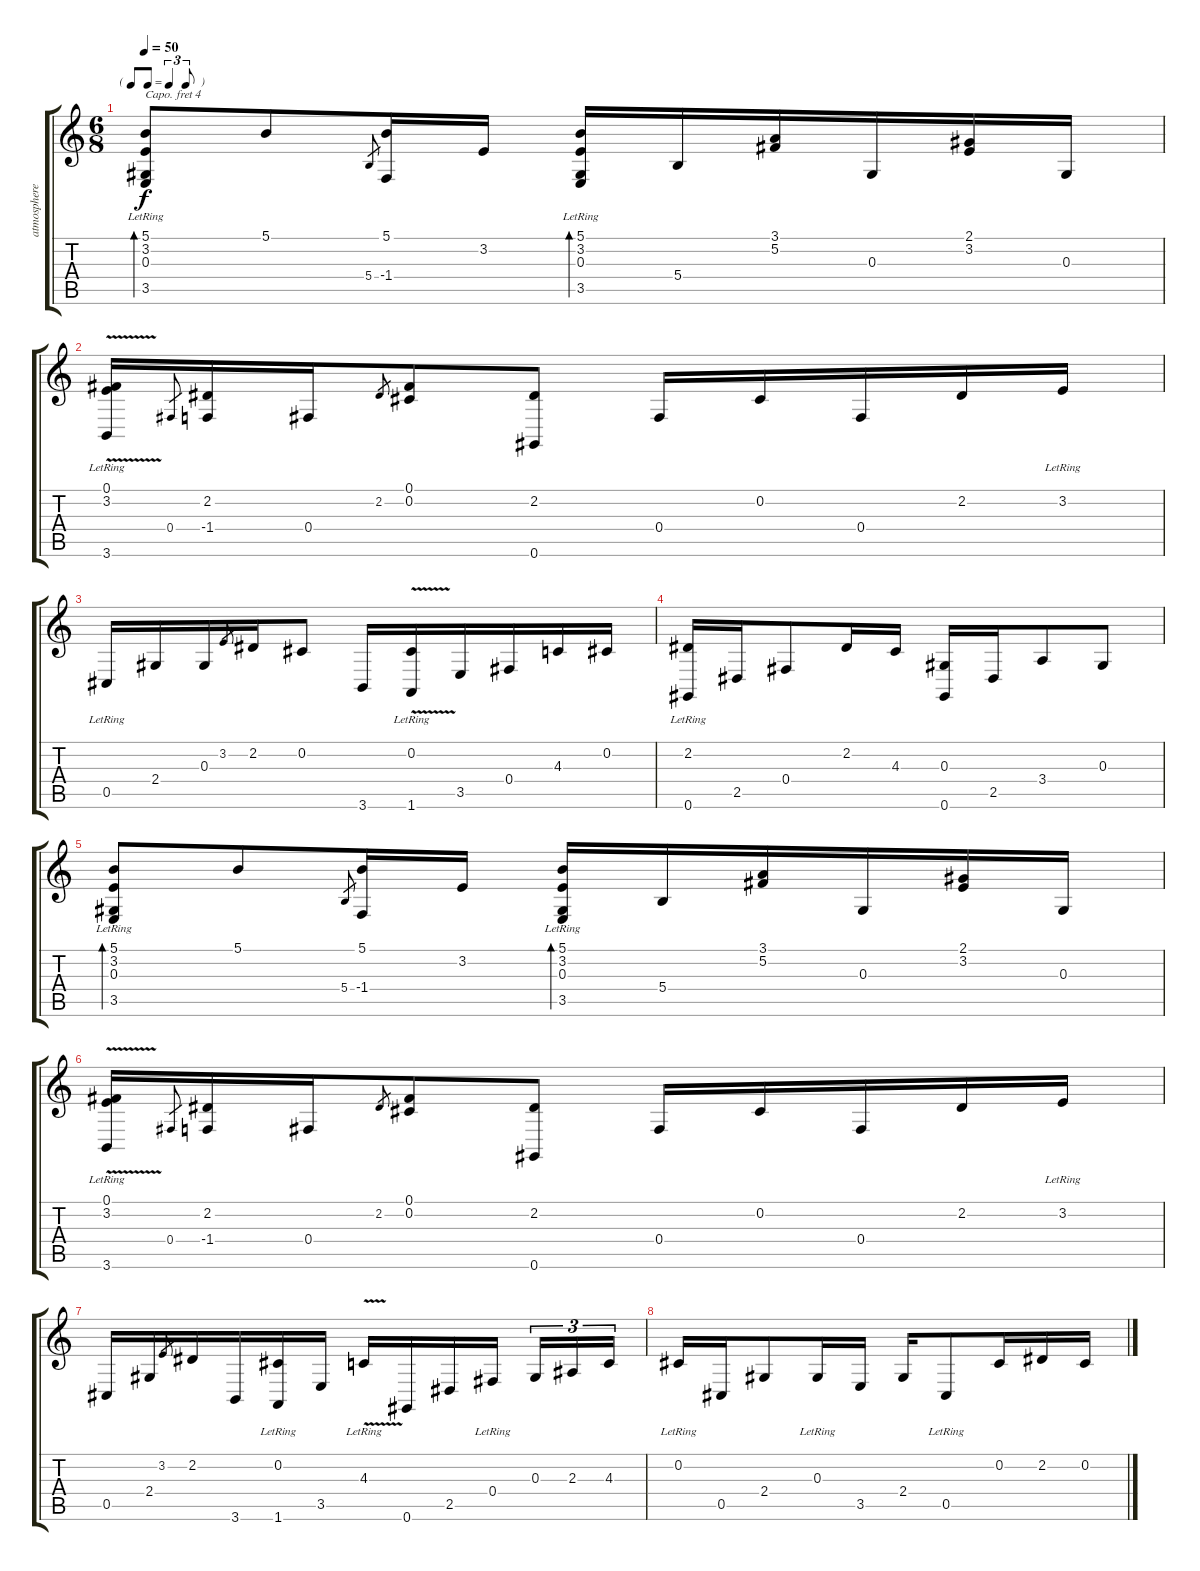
\track ("atmosphere" "atmosphere") {instrument fx4atmosphere}
\staff {score tabs}
\capo 4
\tuning (D4 A3 E3 D3 A2 E2) {hide}
\ts (6 8)
\tf triplet8th
\tempo 50
\clef g2
\ks c
(5.1 3.2 0.3 3.5{lr}).8{bd 120 dy f} 5.1.8 5.4.8{gr} (5.1 -1.4).16 3.2.16 (5.1 3.2 0.3 3.5{lr}).16{bd 120} 5.4.16 (3.1 5.2).16 0.3.16 (2.1 3.2).16 0.3.16 |
(0.1{v} 3.2{v lr} 3.6{v}).16 0.4.8{gr} (2.2 -1.4).16 0.4.16 2.2.8{gr} (0.1 0.2).8 (2.2 0.6).8 0.4.16 0.2.16 0.4.16 2.2.16 3.2{lr}.16 |
0.5{lr}.16 2.4.16 0.3.16 3.2.8{gr} 2.2.16 0.2.8 3.6.16 (0.2{v} 1.6{v lr}).16 3.5.16 0.4.16 4.3.16 0.2.16 |
(2.2 0.6{lr}).16 2.5.16 0.4.8 2.2.16 4.3.16 (0.3 0.6).16 2.5.16 3.4.8 0.3.8 |
(5.1 3.2 0.3 3.5{lr}).8{bd 120} 5.1.8 5.4.8{gr} (5.1 -1.4).16 3.2.16 (5.1 3.2 0.3 3.5{lr}).16{bd 120} 5.4.16 (3.1 5.2).16 0.3.16 (2.1 3.2).16 0.3.16 |
(0.1{v} 3.2{v lr} 3.6{v}).16 0.4.8{gr} (2.2 -1.4).16 0.4.16 2.2.8{gr} (0.1 0.2).8 (2.2 0.6).8 0.4.16 0.2.16 0.4.16 2.2.16 3.2{lr}.16 |
0.5.16 2.4.16 3.2.8{gr} 2.2.16 3.6.16 (0.2 1.6{lr}).16 3.5.16 4.3{v lr}.16 0.6.16 2.5.16 0.4{lr}.16{beam splitsecondary} 0.3.16{tu (3 2)} 2.3.16{tu (3 2)} 4.3.16{tu (3 2)} |
0.2{lr}.16 0.5.16 2.4.8 0.3{lr}.16 3.5.16 2.4.16 0.5{lr}.8 0.2.16 2.2.16 0.2.16
